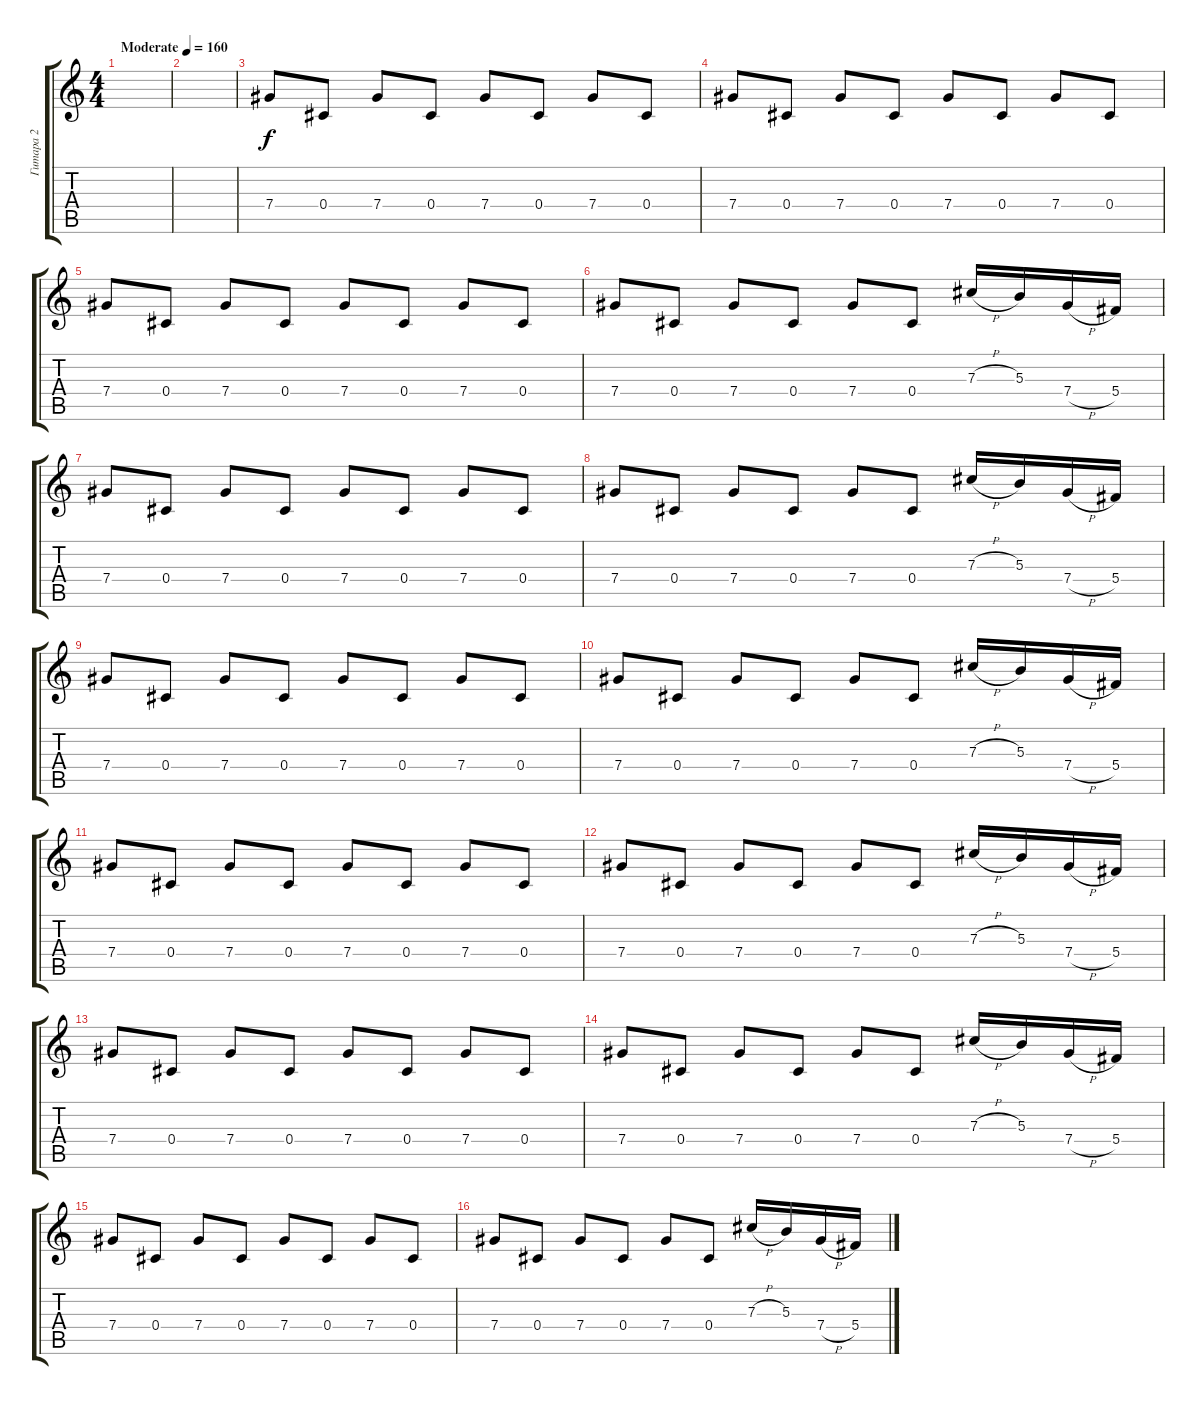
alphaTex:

\track ("Гитара 2" "Гитара 2") {instrument distortionguitar}
\staff {score tabs}
\tuning (Eb4 Bb3 Gb3 Db3 Ab2 Eb2) {hide}
\ts (4 4)
\tempo (160 "Moderate")
\clef g2
\ks c
|
|
7.4.8 0.4.8 7.4.8 0.4.8 7.4.8 0.4.8 7.4.8 0.4.8 |
7.4.8 0.4.8 7.4.8 0.4.8 7.4.8 0.4.8 7.4.8 0.4.8 |
7.4.8 0.4.8 7.4.8 0.4.8 7.4.8 0.4.8 7.4.8 0.4.8 |
7.4.8 0.4.8 7.4.8 0.4.8 7.4.8 0.4.8 7.3{h}.16 5.3.16 7.4{h}.16 5.4.16 |
7.4.8 0.4.8 7.4.8 0.4.8 7.4.8 0.4.8 7.4.8 0.4.8 |
7.4.8 0.4.8 7.4.8 0.4.8 7.4.8 0.4.8 7.3{h}.16 5.3.16 7.4{h}.16 5.4.16 |
7.4.8 0.4.8 7.4.8 0.4.8 7.4.8 0.4.8 7.4.8 0.4.8 |
7.4.8 0.4.8 7.4.8 0.4.8 7.4.8 0.4.8 7.3{h}.16 5.3.16 7.4{h}.16 5.4.16 |
7.4.8 0.4.8 7.4.8 0.4.8 7.4.8 0.4.8 7.4.8 0.4.8 |
7.4.8 0.4.8 7.4.8 0.4.8 7.4.8 0.4.8 7.3{h}.16 5.3.16 7.4{h}.16 5.4.16 |
7.4.8 0.4.8 7.4.8 0.4.8 7.4.8 0.4.8 7.4.8 0.4.8 |
7.4.8 0.4.8 7.4.8 0.4.8 7.4.8 0.4.8 7.3{h}.16 5.3.16 7.4{h}.16 5.4.16 |
7.4.8 0.4.8 7.4.8 0.4.8 7.4.8 0.4.8 7.4.8 0.4.8 |
7.4.8 0.4.8 7.4.8 0.4.8 7.4.8 0.4.8 7.3{h}.16 5.3.16 7.4{h}.16 5.4.16
